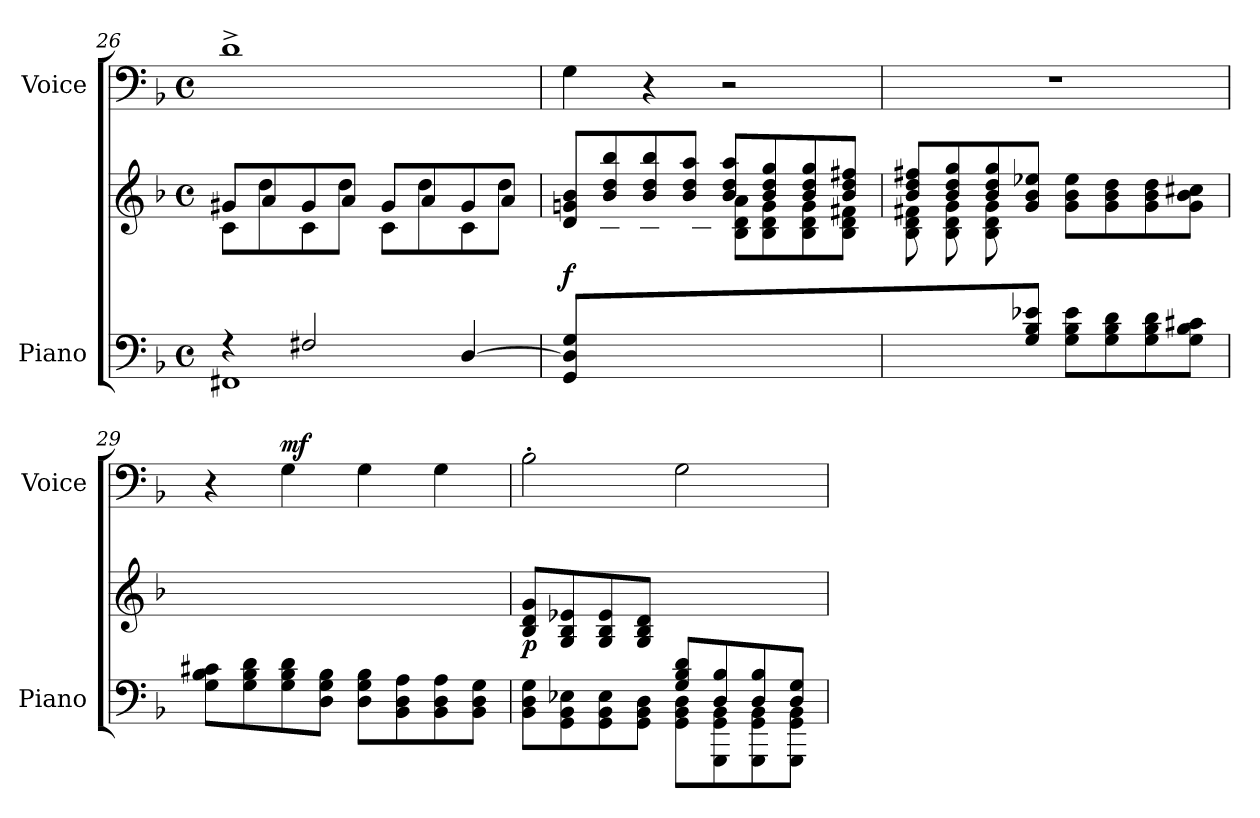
**kern	**kern	**dynam	**kern	**dynam
*part2	*part2	*part2	*part1	*part1
*staff3	*staff2	*staff2/3	*staff1	*staff1
*I"Piano	*	*	*I"Voice	*
*I'Piano	*	*	*I'Voice	*
!!LO:LB:g=z
*clefF4	*clefG2	*	*clefF4	*
*k[b-]	*k[b-]	*	*k[b-]	*
*M4/4	*M4/4	*	*M4/4	*
*met(c)	*met(c)	*	*met(c)	*
=26	=26	=26	=26	=26
*^	*^	*	*	*
4rF	1FF#X	8g#X/L	8c\L	.	1d^>	.
.	.	8a/	8dd\	.	.	.
2F#X/	.	8g#/	8c\	.	.	.
.	.	8a/J	8dd\J	.	.	.
.	.	8g#/L	8c\L	.	.	.
.	.	8a/	8dd\	.	.	.
[<4D/	.	8g#/	8c\	.	.	.
.	.	8a/J	8dd\J	.	.	.
*v	*v	*	*	*	*	*
=27	=27	=27	=27	=27	=27
!	!	!	!LO:DY:b	!	!
8GG/ 8D/] 8G/L	8d/ 8gn/ 8b-/L	8ryy	f	4G\	.
2..ryy	8b-/ 8dd/ 8bb-/	8B-\ 8d\	.	.	.
.	8b-/ 8dd/ 8bb-/	8B-\ 8d\	.	4r	.
.	8b-/ 8dd/ 8aa/J	8B-\ 8d\ 8a\J	.	.	.
.	8b-/ 8dd/ 8aa/L	8B-\ 8d\ 8a\L	.	2rE	.
.	8b-/ 8dd/ 8gg/	8B-\ 8d\ 8g\	.	.	.
.	8b-/ 8dd/ 8gg/	8B-\ 8d\ 8g\	.	.	.
.	8b-/ 8dd/ 8ff#X/J	8B-\ 8d\ 8f#X\J	.	.	.
=28	=28	=28	=28	=28	=28
4.ryy	8b-/ 8dd/ 8ff#X/L	8B-\ 8d\ 8f#X\L	.	1rF	.
.	8b-/ 8dd/ 8gg/	8B-\ 8d\ 8g\	.	.	.
.	8b-/ 8dd/ 8gg/	8B-\ 8d\ 8g\	.	.	.
8G/ 8B-/ 8e-X/J	8g/ 8b-/ 8ee-X/J	2ryy	.	.	.
8G\ 8B-\ 8e-\L	8g\ 8b-\ 8ee-\L	.	.	.	.
8G\ 8B-\ 8d\	8g\ 8b-\ 8dd\	.	.	.	.
8G\ 8B-\ 8d\	8g\ 8b-\ 8dd\	.	.	.	.
8G\ 8B-\ 8c#X\J	8g\ 8b-\ 8cc#X\J	8ryy	.	.	.
*	*v	*v	*	*	*
!!LO:LB:g=z
=29	=29	=29	=29	=29
8G\ 8B-\ 8c#X\L	1ryy	.	4r	.
8G\ 8B-\ 8d\	.	.	.	.
!	!	!	!	!LO:DY:a
8G\ 8B-\ 8d\	.	.	4G\	mf
8D\ 8G\ 8B-\J	.	.	.	.
8D\ 8G\ 8B-\L	.	.	4G\	.
8BB-\ 8D\ 8A\	.	.	.	.
8BB-\ 8D\ 8A\	.	.	4G\	.
8BB-\ 8D\ 8G\J	.	.	.	.
=30	=30	=30	=30	=30
*^	*	*	*	*
!	!	!	!LO:DY:b	!	!
2ryy	8BB-\ 8D\ 8G\L	8B-/ 8d/ 8g/L	p	2B-'>\	.
.	8GG\ 8BB-\ 8E-X\	8G/ 8B-/ 8e-X/	.	.	.
.	8GG\ 8BB-\ 8E-\	8G/ 8B-/ 8e-/	.	.	.
.	8GG\ 8BB-\ 8D\J	8G/ 8B-/ 8d/J	.	.	.
8G/ 8B-/ 8d/L	8GG\ 8BB-\ 8D\L	2ryy	.	2G\	.
8D/ 8B-/	8GGG\ 8GG\ 8BB-\	.	.	.	.
8D/ 8B-/	8GGG\ 8GG\ 8BB-\	.	.	.	.
8D/ 8G/J	8GGG\ 8GG\ 8BB-\J	.	.	.	.
*v	*v	*	*	*	*
=	=	=	=	=
*-	*-	*-	*-	*-
